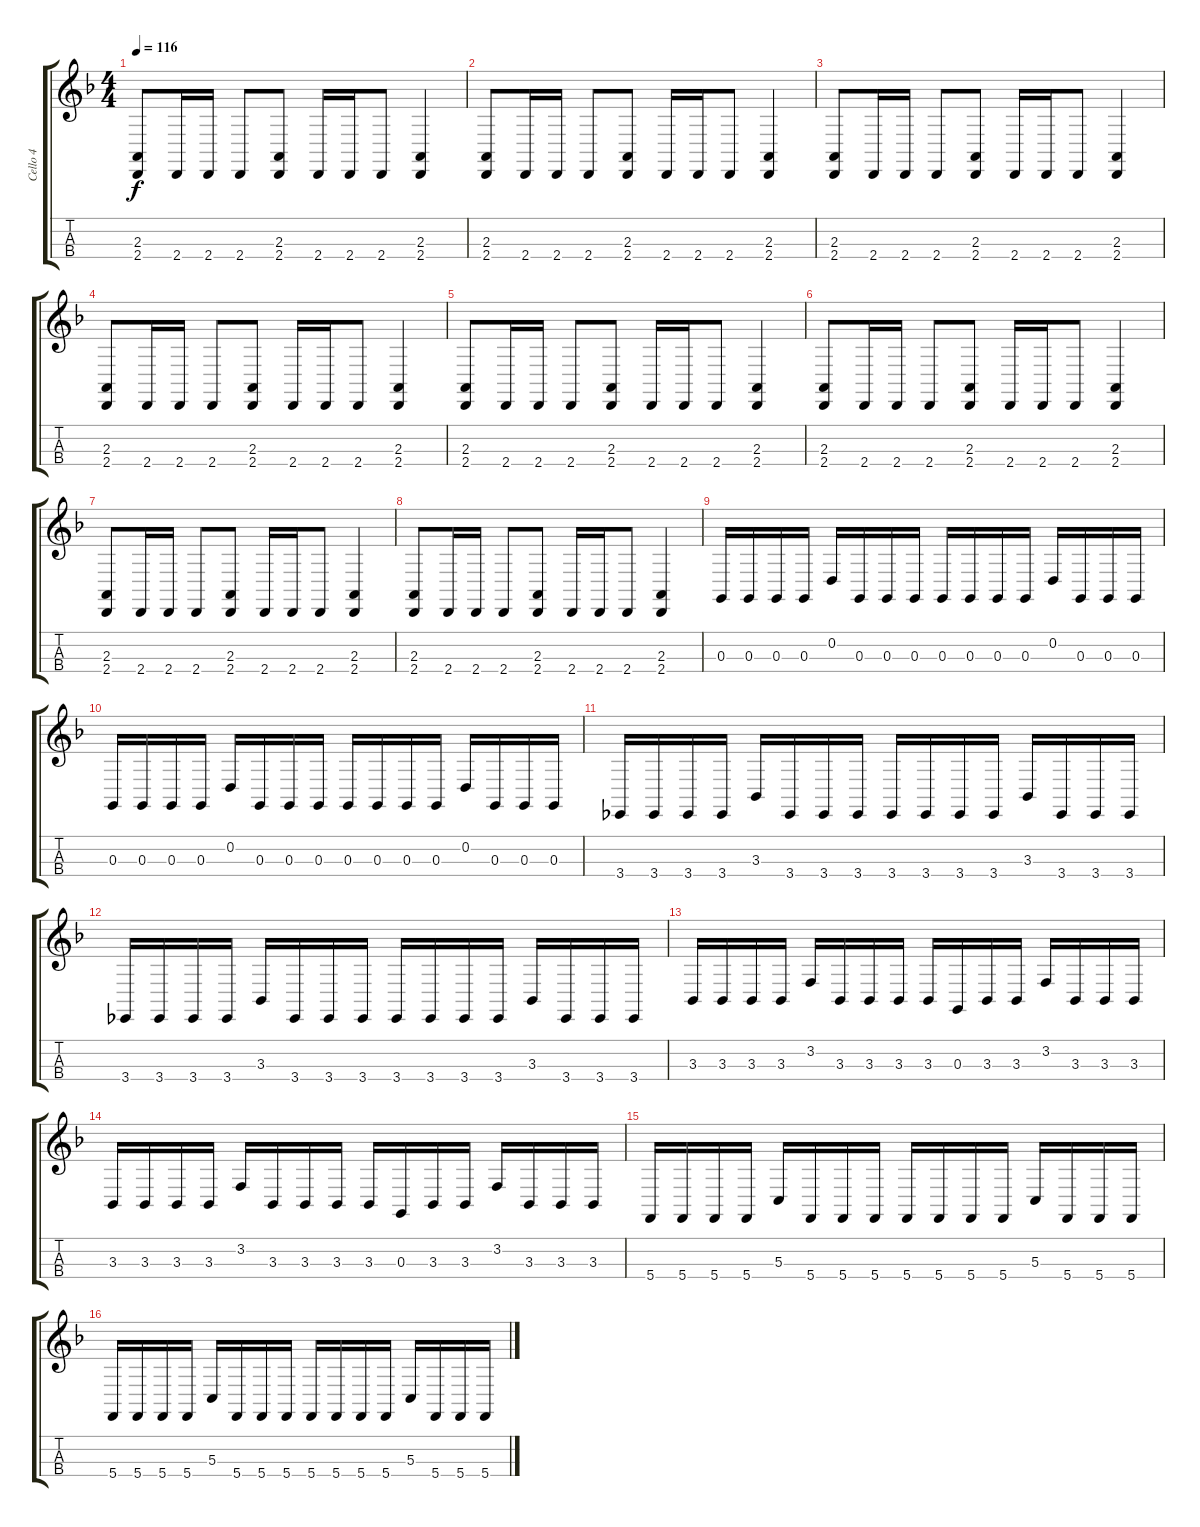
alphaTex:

\track ("Cello 4" "Cello 4") {instrument cello}
\staff {score tabs}
\tuning (A3 D3 G2 C2) {hide}
\ts (4 4)
\tempo 116
\clef g2
\ks f
(2.3 2.4).8{dy f} 2.4.16 2.4.16 2.4.8 (2.3 2.4).8 2.4.16 2.4.16 2.4.8 (2.3 2.4).4 |
(2.3 2.4).8 2.4.16 2.4.16 2.4.8 (2.3 2.4).8 2.4.16 2.4.16 2.4.8 (2.3 2.4).4 |
(2.3 2.4).8 2.4.16 2.4.16 2.4.8 (2.3 2.4).8 2.4.16 2.4.16 2.4.8 (2.3 2.4).4 |
(2.3 2.4).8 2.4.16 2.4.16 2.4.8 (2.3 2.4).8 2.4.16 2.4.16 2.4.8 (2.3 2.4).4 |
(2.3 2.4).8 2.4.16 2.4.16 2.4.8 (2.3 2.4).8 2.4.16 2.4.16 2.4.8 (2.3 2.4).4 |
(2.3 2.4).8 2.4.16 2.4.16 2.4.8 (2.3 2.4).8 2.4.16 2.4.16 2.4.8 (2.3 2.4).4 |
(2.3 2.4).8 2.4.16 2.4.16 2.4.8 (2.3 2.4).8 2.4.16 2.4.16 2.4.8 (2.3 2.4).4 |
(2.3 2.4).8 2.4.16 2.4.16 2.4.8 (2.3 2.4).8 2.4.16 2.4.16 2.4.8 (2.3 2.4).4 |
0.3.16 0.3.16 0.3.16 0.3.16 0.2.16 0.3.16 0.3.16 0.3.16 0.3.16 0.3.16 0.3.16 0.3.16 0.2.16 0.3.16 0.3.16 0.3.16 |
0.3.16 0.3.16 0.3.16 0.3.16 0.2.16 0.3.16 0.3.16 0.3.16 0.3.16 0.3.16 0.3.16 0.3.16 0.2.16 0.3.16 0.3.16 0.3.16 |
3.4.16 3.4.16 3.4.16 3.4.16 3.3.16 3.4.16 3.4.16 3.4.16 3.4.16 3.4.16 3.4.16 3.4.16 3.3.16 3.4.16 3.4.16 3.4.16 |
3.4.16 3.4.16 3.4.16 3.4.16 3.3.16 3.4.16 3.4.16 3.4.16 3.4.16 3.4.16 3.4.16 3.4.16 3.3.16 3.4.16 3.4.16 3.4.16 |
3.3.16 3.3.16 3.3.16 3.3.16 3.2.16 3.3.16 3.3.16 3.3.16 3.3.16 0.3.16 3.3.16 3.3.16 3.2.16 3.3.16 3.3.16 3.3.16 |
3.3.16 3.3.16 3.3.16 3.3.16 3.2.16 3.3.16 3.3.16 3.3.16 3.3.16 0.3.16 3.3.16 3.3.16 3.2.16 3.3.16 3.3.16 3.3.16 |
5.4.16 5.4.16 5.4.16 5.4.16 5.3.16 5.4.16 5.4.16 5.4.16 5.4.16 5.4.16 5.4.16 5.4.16 5.3.16 5.4.16 5.4.16 5.4.16 |
5.4.16 5.4.16 5.4.16 5.4.16 5.3.16 5.4.16 5.4.16 5.4.16 5.4.16 5.4.16 5.4.16 5.4.16 5.3.16 5.4.16 5.4.16 5.4.16
